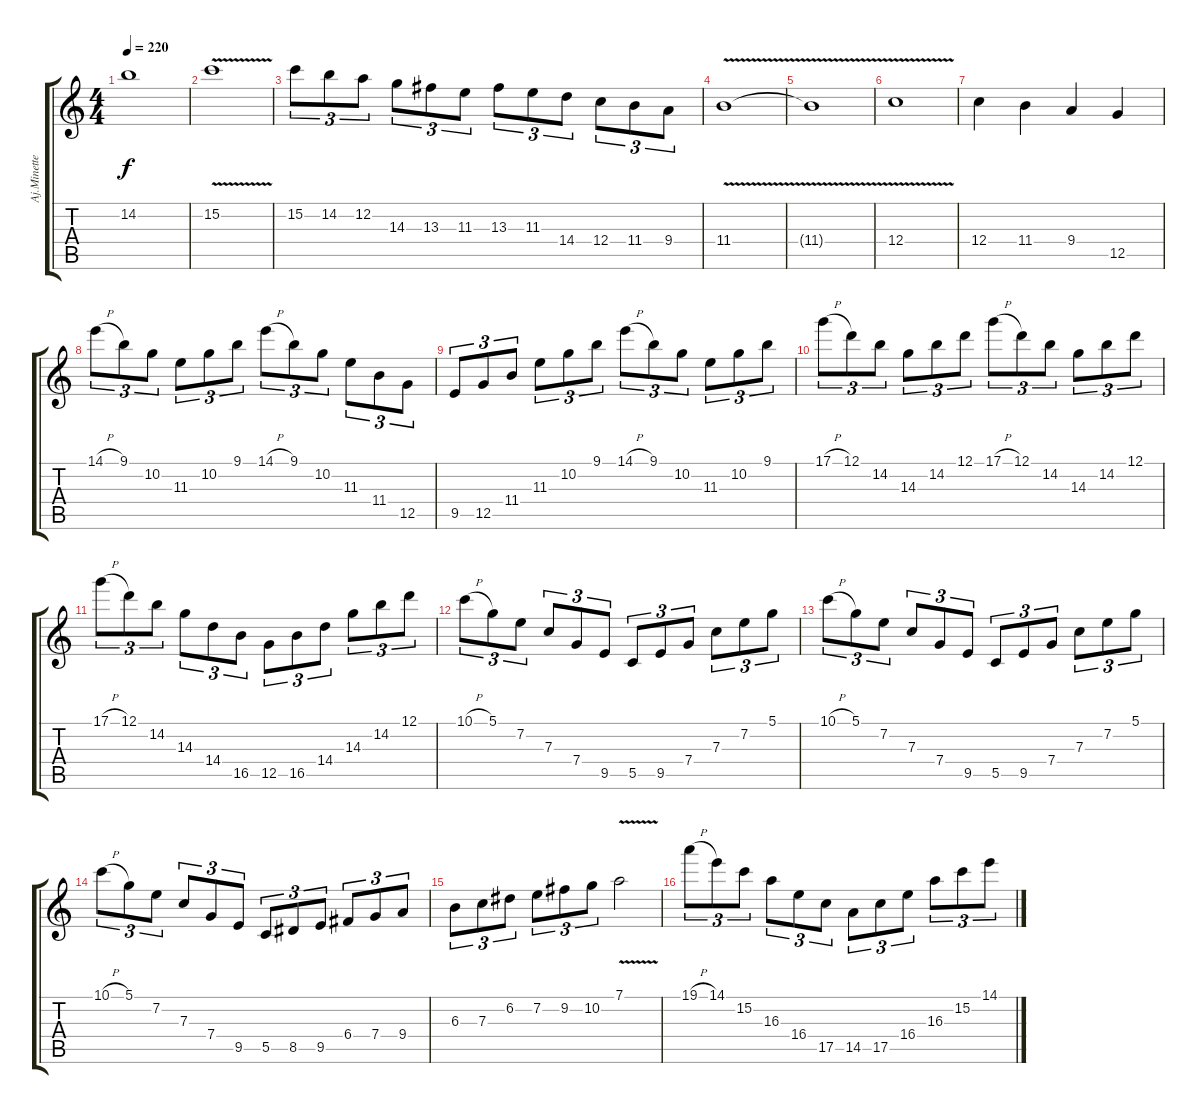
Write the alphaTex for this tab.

\track ("Aj.Minette(Leader Guitar)" "Aj.Minette") {instrument distortionguitar}
\staff {score tabs}
\tuning (D4 A3 F3 C3 G2 C2) {hide}
\ts (4 4)
\tempo 220
\clef g2
\ks c
14.2{t}.1{dy f} |
15.2{v}.1 |
15.2.8{tu (3 2)} 14.2.8{tu (3 2)} 12.2.8{tu (3 2)} 14.3.8{tu (3 2)} 13.3.8{tu (3 2)} 11.3.8{tu (3 2)} 13.3.8{tu (3 2)} 11.3.8{tu (3 2)} 14.4.8{tu (3 2)} 12.4.8{tu (3 2)} 11.4.8{tu (3 2)} 9.4.8{tu (3 2)} |
11.4{v}.1 |
11.4{t}.1 |
12.4{v}.1 |
12.4.4 11.4.4 9.4.4 12.5.4 |
14.1{h}.8{tu (3 2)} 9.1.8{tu (3 2)} 10.2.8{tu (3 2)} 11.3.8{tu (3 2)} 10.2.8{tu (3 2)} 9.1.8{tu (3 2)} 14.1{h}.8{tu (3 2)} 9.1.8{tu (3 2)} 10.2.8{tu (3 2)} 11.3.8{tu (3 2)} 11.4.8{tu (3 2)} 12.5.8{tu (3 2)} |
9.5.8{tu (3 2)} 12.5.8{tu (3 2)} 11.4.8{tu (3 2)} 11.3.8{tu (3 2)} 10.2.8{tu (3 2)} 9.1.8{tu (3 2)} 14.1{h}.8{tu (3 2)} 9.1.8{tu (3 2)} 10.2.8{tu (3 2)} 11.3.8{tu (3 2)} 10.2.8{tu (3 2)} 9.1.8{tu (3 2)} |
17.1{h}.8{tu (3 2)} 12.1.8{tu (3 2)} 14.2.8{tu (3 2)} 14.3.8{tu (3 2)} 14.2.8{tu (3 2)} 12.1.8{tu (3 2)} 17.1{h}.8{tu (3 2)} 12.1.8{tu (3 2)} 14.2.8{tu (3 2)} 14.3.8{tu (3 2)} 14.2.8{tu (3 2)} 12.1.8{tu (3 2)} |
17.1{h}.8{tu (3 2)} 12.1.8{tu (3 2)} 14.2.8{tu (3 2)} 14.3.8{tu (3 2)} 14.4.8{tu (3 2)} 16.5.8{tu (3 2)} 12.5.8{tu (3 2)} 16.5.8{tu (3 2)} 14.4.8{tu (3 2)} 14.3.8{tu (3 2)} 14.2.8{tu (3 2)} 12.1.8{tu (3 2)} |
10.1{h}.8{tu (3 2)} 5.1.8{tu (3 2)} 7.2.8{tu (3 2)} 7.3.8{tu (3 2)} 7.4.8{tu (3 2)} 9.5.8{tu (3 2)} 5.5.8{tu (3 2)} 9.5.8{tu (3 2)} 7.4.8{tu (3 2)} 7.3.8{tu (3 2)} 7.2.8{tu (3 2)} 5.1.8{tu (3 2)} |
10.1{h}.8{tu (3 2)} 5.1.8{tu (3 2)} 7.2.8{tu (3 2)} 7.3.8{tu (3 2)} 7.4.8{tu (3 2)} 9.5.8{tu (3 2)} 5.5.8{tu (3 2)} 9.5.8{tu (3 2)} 7.4.8{tu (3 2)} 7.3.8{tu (3 2)} 7.2.8{tu (3 2)} 5.1.8{tu (3 2)} |
10.1{h}.8{tu (3 2)} 5.1.8{tu (3 2)} 7.2.8{tu (3 2)} 7.3.8{tu (3 2)} 7.4.8{tu (3 2)} 9.5.8{tu (3 2)} 5.5.8{tu (3 2)} 8.5.8{tu (3 2)} 9.5.8{tu (3 2)} 6.4.8{tu (3 2)} 7.4.8{tu (3 2)} 9.4.8{tu (3 2)} |
6.3.8{tu (3 2)} 7.3.8{tu (3 2)} 6.2.8{tu (3 2)} 7.2.8{tu (3 2)} 9.2.8{tu (3 2)} 10.2.8{tu (3 2)} 7.1{v}.2 |
19.1{h}.8{tu (3 2)} 14.1.8{tu (3 2)} 15.2.8{tu (3 2)} 16.3.8{tu (3 2)} 16.4.8{tu (3 2)} 17.5.8{tu (3 2)} 14.5.8{tu (3 2)} 17.5.8{tu (3 2)} 16.4.8{tu (3 2)} 16.3.8{tu (3 2)} 15.2.8{tu (3 2)} 14.1.8{tu (3 2)}
